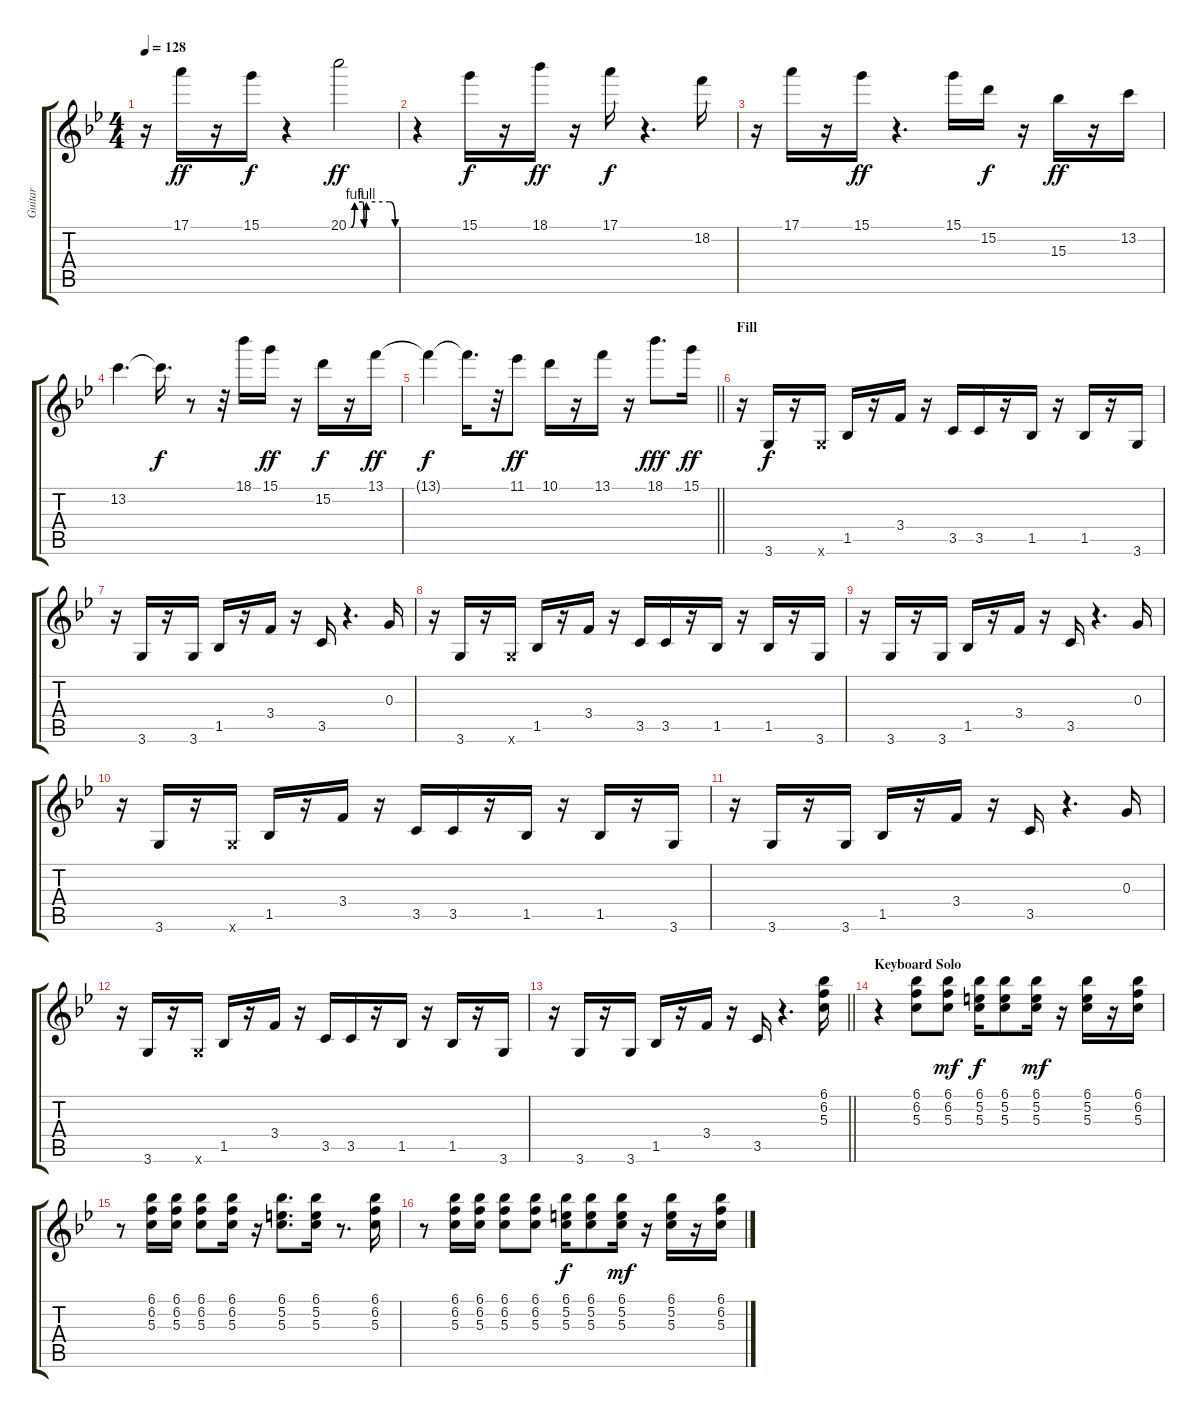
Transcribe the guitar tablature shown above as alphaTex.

\track ("Guitar" "Guitar") {instrument distortionguitar}
\staff {score tabs}
\tuning (E4 B3 G3 D3 A2 E2) {hide}
\ts (4 4)
\tempo 128
\clef g2
\ks gminor
r.16{dy f} 17.1.16{dy ff} r.16 15.1.16{dy f} r.4 20.1{be (custom 0 0 3 0 8 4 18 4 20 0 23 4 53 4 60 0)}.2{dy ff} |
r.4 15.1.16{dy f volume 14} r.16 18.1.16{dy ff} r.16 17.1.16{dy f} r.4{d} 18.2.16 |
r.16 17.1.16 r.16 15.1.16{dy ff} r.4{d} 15.1.16 15.2.16{dy f} r.16 15.3.16{dy ff} r.16 13.2.16 |
13.2.4{d} 13.2{t}.16{d dy f} r.8 r.32 18.1.16 15.1.16{dy ff} r.16 15.2.16{dy f} r.16 13.1.16{dy ff} |
\barLineRight lightlight
13.1{t}.4{dy f} 13.1{t}.16{d} r.32 11.1.8{dy ff} 10.1.16 r.16 13.1.16 r.16 18.1.8{d dy fff} 15.1.16{dy ff} |
\section ("" "Fill")
r.16 3.6.16{dy f} r.16 3.6{x}.16 1.5.16 r.16 3.4.16 r.16 3.5.16 3.5.16 r.16 1.5.16 r.16 1.5.16 r.16 3.6.16 |
r.16 3.6.16 r.16 3.6.16 1.5.16 r.16 3.4.16 r.16 3.5.16 r.4{d} 0.3.16 |
r.16 3.6.16 r.16 3.6{x}.16 1.5.16 r.16 3.4.16 r.16 3.5.16 3.5.16 r.16 1.5.16 r.16 1.5.16 r.16 3.6.16 |
r.16 3.6.16 r.16 3.6.16 1.5.16 r.16 3.4.16 r.16 3.5.16 r.4{d} 0.3.16 |
r.16 3.6.16 r.16 3.6{x}.16 1.5.16 r.16 3.4.16 r.16 3.5.16 3.5.16 r.16 1.5.16 r.16 1.5.16 r.16 3.6.16 |
r.16 3.6.16 r.16 3.6.16 1.5.16 r.16 3.4.16 r.16 3.5.16 r.4{d} 0.3.16 |
r.16 3.6.16 r.16 3.6{x}.16 1.5.16 r.16 3.4.16 r.16 3.5.16 3.5.16 r.16 1.5.16 r.16 1.5.16 r.16 3.6.16 |
\barLineRight lightlight
r.16 3.6.16 r.16 3.6.16 1.5.16 r.16 3.4.16 r.16 3.5.16 r.4{d} (6.1 6.2 5.3).16{volume 12 instrument electricguitarclean} |
\section ("" "Keyboard Solo")
r.4 (6.1 6.2 5.3).8 (6.1 6.2 5.3).8{dy mf} (6.1 5.2 5.3).16{dy f} (6.1 5.2 5.3).8 (6.1 5.2 5.3).16{dy mf} r.16 (6.1 5.2 5.3).16 r.16 (6.1 6.2 5.3).16 |
r.8 (6.1 6.2 5.3).16 (6.1 6.2 5.3).16 (6.1 6.2 5.3).8 (6.1 6.2 5.3).16 r.16 (6.1 5.2 5.3).8{d} (6.1 5.2 5.3).16 r.8{d} (6.1 6.2 5.3).16 |
r.8 (6.1 6.2 5.3).16 (6.1 6.2 5.3).16 (6.1 6.2 5.3).8 (6.1 6.2 5.3).8 (6.1 5.2 5.3).16{dy f} (6.1 5.2 5.3).8 (6.1 5.2 5.3).16{dy mf} r.16 (6.1 5.2 5.3).16 r.16 (6.1 6.2 5.3).16
